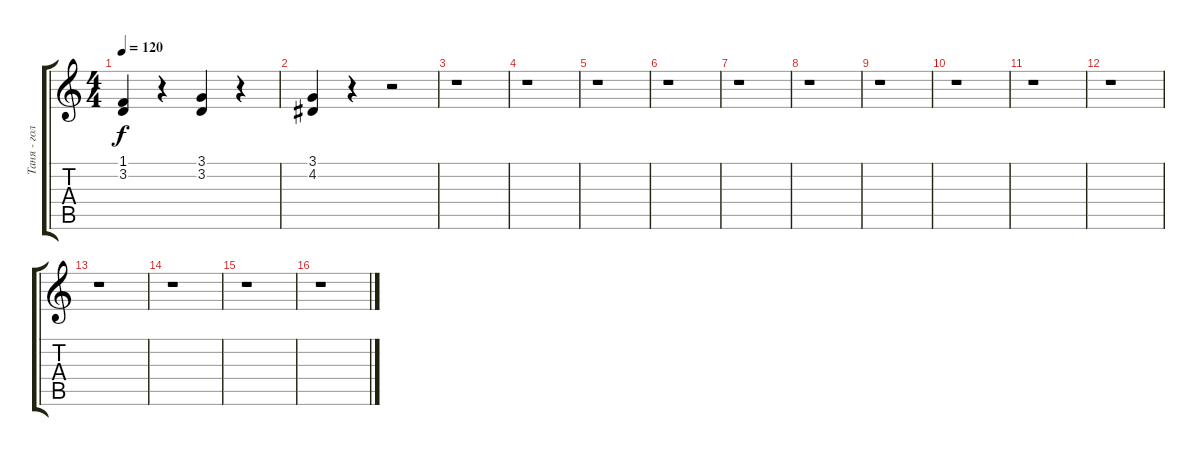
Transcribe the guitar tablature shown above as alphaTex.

\track ("Таня - голос" "Таня - гол") {instrument tenorsax}
\staff {score tabs}
\tuning (E4 B3 G3 D3 A2 E2) {hide}
\ts (4 4)
\tempo 120
\clef g2
\ks c
(1.1 3.2).4{dy f} r.4 (3.1 3.2).4 r.4 |
(3.1 4.2).4 r.4 r.2 |
r.1 |
r.1 |
r.1 |
r.1 |
r.1 |
r.1 |
r.1 |
r.1 |
r.1 |
r.1 |
r.1 |
r.1 |
r.1 |
r.1
